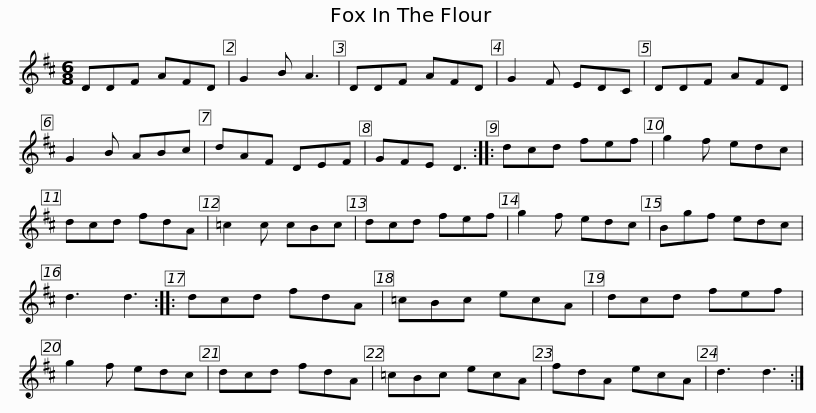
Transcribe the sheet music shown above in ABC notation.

X:1
L:1/8
M:6/8
I:linebreak $
K:D
V:1 treble
V:1
 DDF AFD | G2 B A3 | DDF AFD | G2 F EDC | DDF AFD | %5
 G2 B ABc | dAF DEF | GFE D3 ::$ dcd fef | g2 f edc | %10
 dcd fdA | =c2 c cBc | dcd fef | g2 f edc | Bgf edc | %15
 d3 d3 ::$ dcd fdA | =cBc ecA | dcd fef | g2 f edc | %20
 dcd fdA | =cBc ecA | fdA ecA |$ d3 d3 :| %24
